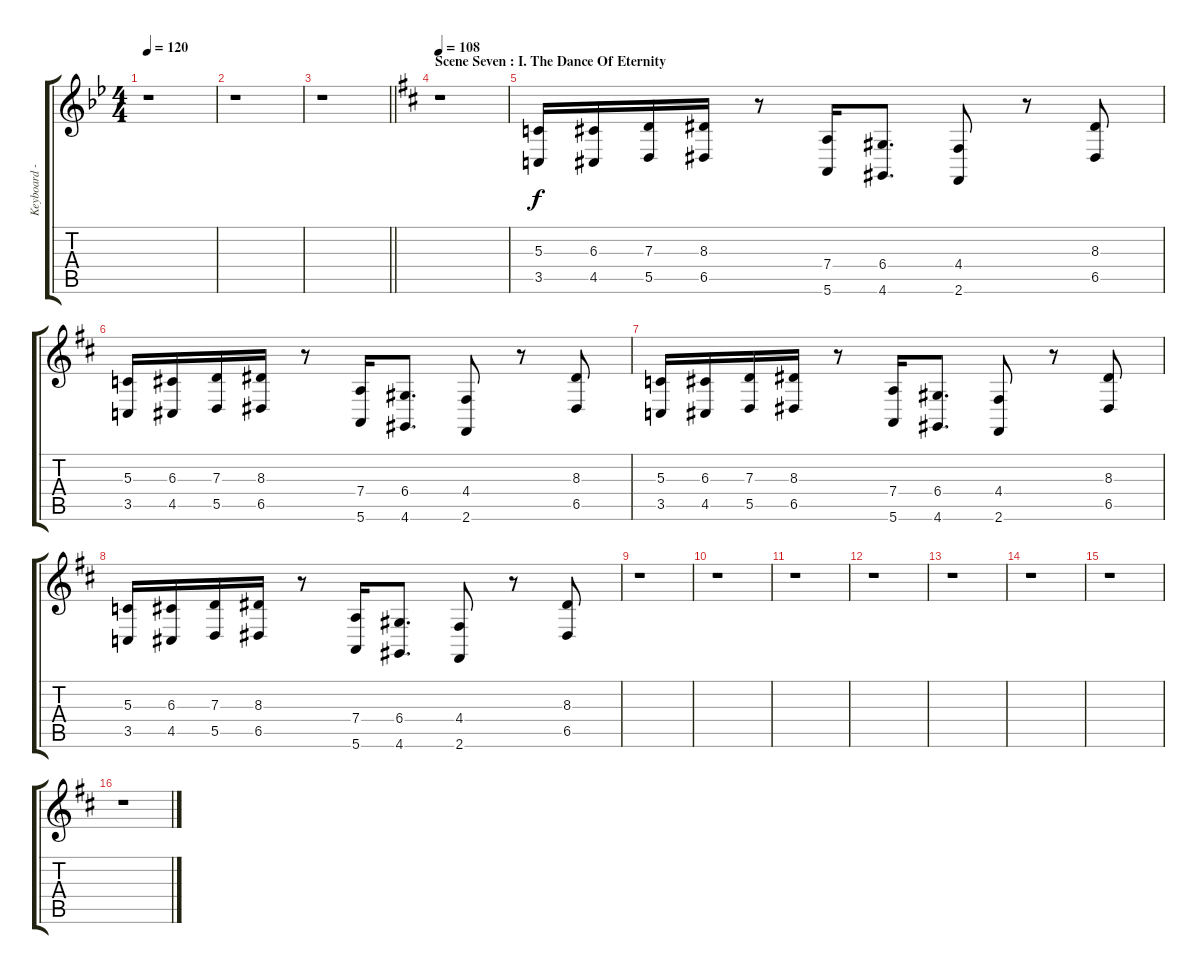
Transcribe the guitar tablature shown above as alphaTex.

\track ("Keyboard - Jordan Rudess" "Keyboard -") {instrument acousticgrandpiano}
\staff {score tabs}
\tuning (E4 B3 G3 D3 A2 E2) {hide}
\ts (4 4)
\tempo 120
\clef g2
\ks bb
r.1{dy f} |
r.1 |
\barLineRight lightlight
r.1 |
\section ("" "Scene Seven : I. The Dance Of Eternity")
\tempo 108
\ks d
r.1{volume 0} |
(5.3 3.5).16{volume 13 instrument gunshot} (6.3 4.5).16 (7.3 5.5).16 (8.3 6.5).16 r.8 (7.4 5.6).16 (6.4 4.6).8{d} (4.4 2.6).8 r.8 (8.3 6.5).8 |
(5.3 3.5).16 (6.3 4.5).16 (7.3 5.5).16 (8.3 6.5).16 r.8 (7.4 5.6).16 (6.4 4.6).8{d} (4.4 2.6).8 r.8 (8.3 6.5).8 |
(5.3 3.5).16 (6.3 4.5).16 (7.3 5.5).16 (8.3 6.5).16 r.8 (7.4 5.6).16 (6.4 4.6).8{d} (4.4 2.6).8 r.8 (8.3 6.5).8 |
(5.3 3.5).16 (6.3 4.5).16 (7.3 5.5).16 (8.3 6.5).16 r.8 (7.4 5.6).16 (6.4 4.6).8{d} (4.4 2.6).8 r.8 (8.3 6.5).8 |
r.1 |
r.1 |
r.1 |
r.1 |
r.1 |
r.1 |
r.1 |
r.1
